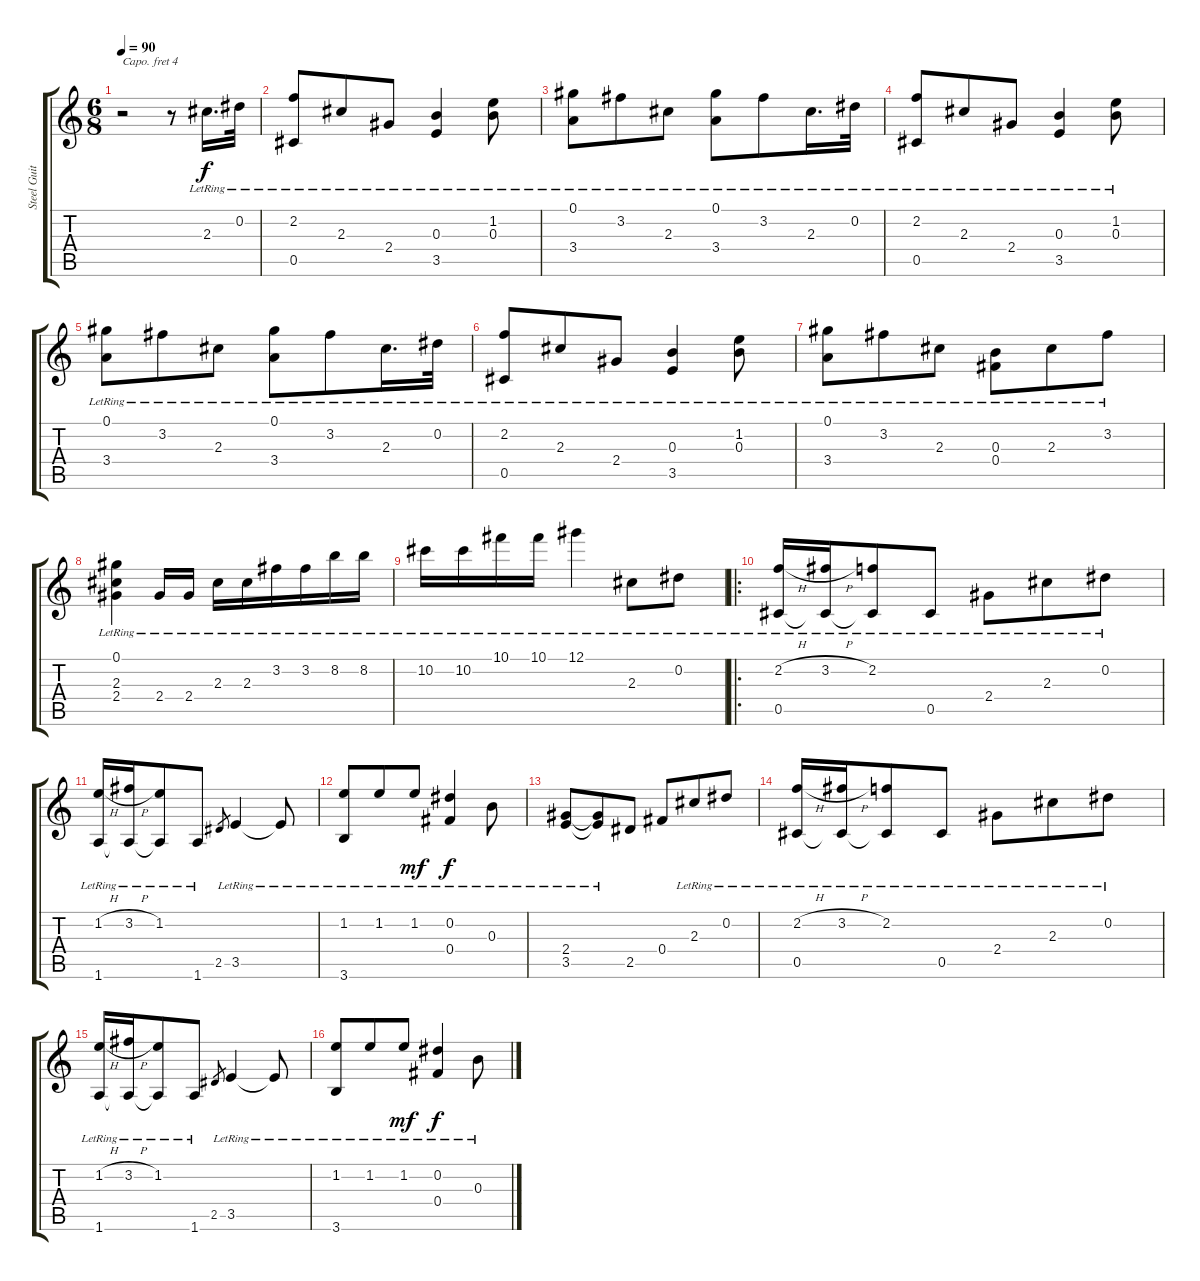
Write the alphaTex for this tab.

\track ("Steel Guitar" "Steel Guit") {instrument acousticguitarsteel}
\staff {score tabs}
\capo 4
\tuning (E4 B3 G3 D3 A2 E2) {hide}
\ts (6 8)
\tempo 90
\clef g2
\ks c
r.2{dy f instrument acousticguitarsteel} r.8 2.3{lr}.16{d} 0.2{lr}.32 |
(2.2{lr} 0.5{lr}).8 2.3{lr}.8 2.4{lr}.8 (0.3{lr} 3.5{lr}).4 (1.2{lr} 0.3{lr}).8 |
(0.1{lr} 3.4{lr}).8 3.2{lr}.8 2.3{lr}.8 (0.1{lr} 3.4{lr}).8 3.2{lr}.8 2.3{lr}.16{d} 0.2{lr}.32 |
(2.2{lr} 0.5{lr}).8 2.3{lr}.8 2.4{lr}.8 (0.3{lr} 3.5{lr}).4 (1.2{lr} 0.3{lr}).8 |
(0.1{lr} 3.4{lr}).8 3.2{lr}.8 2.3{lr}.8 (0.1{lr} 3.4{lr}).8 3.2{lr}.8 2.3{lr}.16{d} 0.2{lr}.32 |
(2.2{lr} 0.5{lr}).8 2.3{lr}.8 2.4{lr}.8 (0.3{lr} 3.5{lr}).4 (1.2{lr} 0.3{lr}).8 |
(0.1{lr} 3.4{lr}).8 3.2{lr}.8 2.3{lr}.8 (0.3{lr} 0.4{lr}).8 2.3{lr}.8 3.2{lr}.8 |
(0.1{lr} 2.3{lr} 2.4{lr}).4 2.4{lr}.16 2.4{lr}.16 2.3{lr}.16 2.3{lr}.16 3.2{lr}.16 3.2{lr}.16 8.2{lr}.16 8.2{lr}.16 |
10.2{lr}.16 10.2{lr}.16 10.1{lr}.16 10.1{lr}.16 12.1{lr}.4 2.3{lr}.8 0.2{lr}.8 |
\ro
(2.2{h lr} 0.5{lr}).16 (3.2{h lr} 0.5{lr t}).16 (2.2{lr} 0.5{lr t}).8 0.5{lr}.8 2.4{lr}.8 2.3{lr}.8 0.2{lr}.8 |
(1.2{h lr} 1.6{lr}).16 (3.2{h lr} 1.6{lr t}).16 (1.2{lr} 1.6{lr t}).8 1.6{lr}.8 2.5.8{gr} 3.5{lr}.4 3.5{lr t}.8 |
(1.2{lr} 3.6{lr}).8 1.2{lr}.8 1.2{lr}.8{dy mf} (0.2{lr} 0.4{lr}).4{dy f} 0.3{lr}.8 |
(2.4{lr} 3.5{lr}).8 (2.4{lr t} 3.5{lr t}).8 2.5.8 0.4.8 2.3{lr}.8 0.2{lr}.8 |
(2.2{h lr} 0.5{lr}).16 (3.2{h lr} 0.5{lr t}).16 (2.2{lr} 0.5{lr t}).8 0.5{lr}.8 2.4{lr}.8 2.3{lr}.8 0.2{lr}.8 |
(1.2{h lr} 1.6{lr}).16 (3.2{h lr} 1.6{lr t}).16 (1.2{lr} 1.6{lr t}).8 1.6{lr}.8 2.5.8{gr} 3.5{lr}.4 3.5{lr t}.8 |
(1.2{lr} 3.6{lr}).8 1.2{lr}.8 1.2{lr}.8{dy mf} (0.2{lr} 0.4{lr}).4{dy f} 0.3{lr}.8
